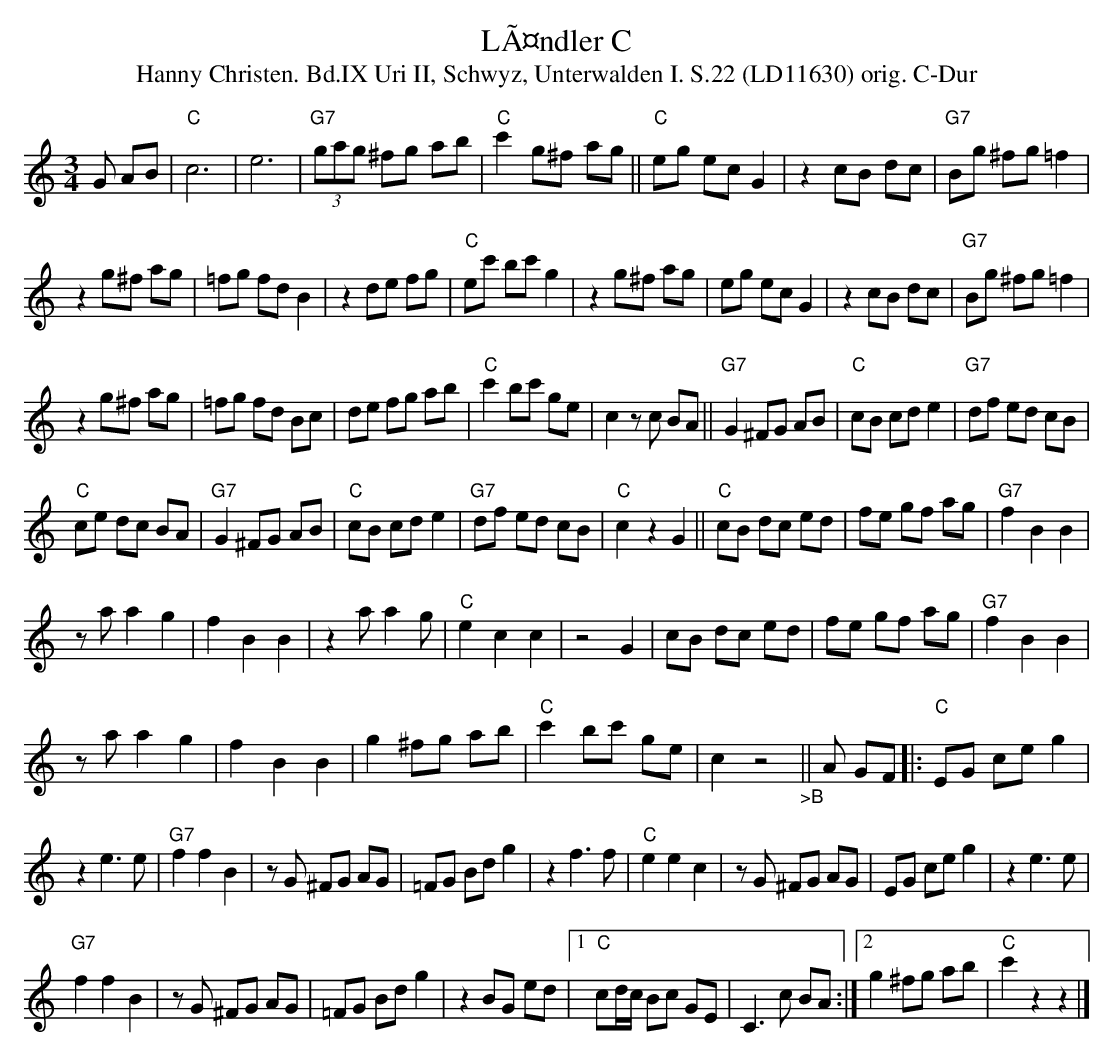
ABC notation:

X:1
T: LÃ¤ndler C
T:Hanny Christen. Bd.IX Uri II, Schwyz, Unterwalden I. S.22 (LD11630) orig. C-Dur
M:3/4
L:1/8
K:C
G AB | "C"c6 | e6 | "G7"(3gag ^fg ab | "C"c'2 g^f ag || "C"eg ec G2 | z2cB dc | "G7"Bg ^fg =f2 |
z2 g^f ag | =fg fd B2 | z2 de fg | "C"ec' bc' g2 | z2 g^f ag | eg ec G2 | z2 cB dc | "G7"Bg ^fg =f2 |
z2 g^f ag | =fg fd Bc | de fg ab | "C"c'2 bc' ge | c2 zc BA || "G7"G2 ^FG AB | "C"cB cd e2 | "G7"df ed cB |
"C"ce dc BA | "G7"G2 ^FG AB | "C"cB cd e2 | "G7"df ed cB | "C"c2z2G2 || "C"cB dc ed | fe gf ag | "G7"f2 B2B2 |
za a2g2 | f2B2B2 | z2 a a2 g | "C"e2c2c2 | z4G2 | cB dc ed | fe gf ag | "G7"f2B2B2 |
za a2g2 | f2B2B2 | g2 ^fg ab | "C"c'2 bc' ge | c2z4 "_>B"|| A GF |: "C"EG ce g2 |
z2 e3e | "G7"f2f2B2 | zG ^FG AG | =FG Bd g2 | z2 f3f | "C"e2e2c2 | zG ^FG AG | EG ce g2 | z2e3e |
"G7"f2f2B2 | zG ^FG AG | =FG Bd g2 | z2 BG ed |1 "C"cd/c/ Bc GE | C3c BA :|2 g2 ^fg ab | "C"c'2 z2z2 |]
